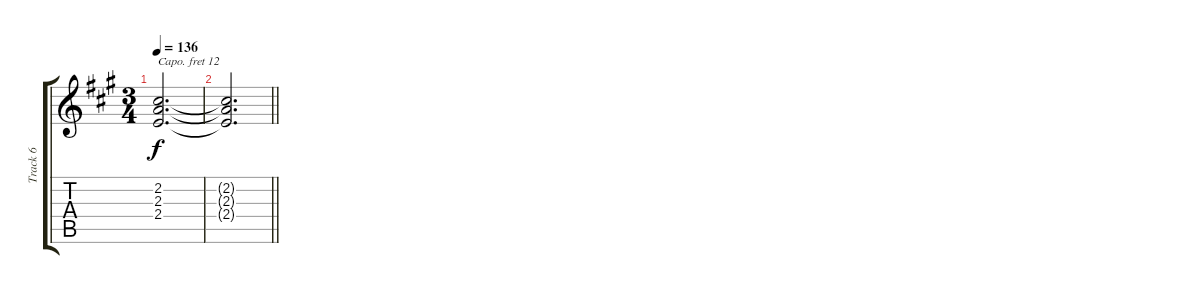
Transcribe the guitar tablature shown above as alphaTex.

\track ("Track 6" "Track 6") {instrument drawbarorgan}
\staff {score tabs}
\capo 12
\tuning (E4 B3 G3 D3 A2 E2) {hide}
\ts (3 4)
\tempo 136
\clef g2
\ks a
(2.2{t} 2.3{t} 2.4{t}).2{d dy f} |
\barLineRight lightlight
(2.2{t} 2.3{t} 2.4{t}).2{d}
